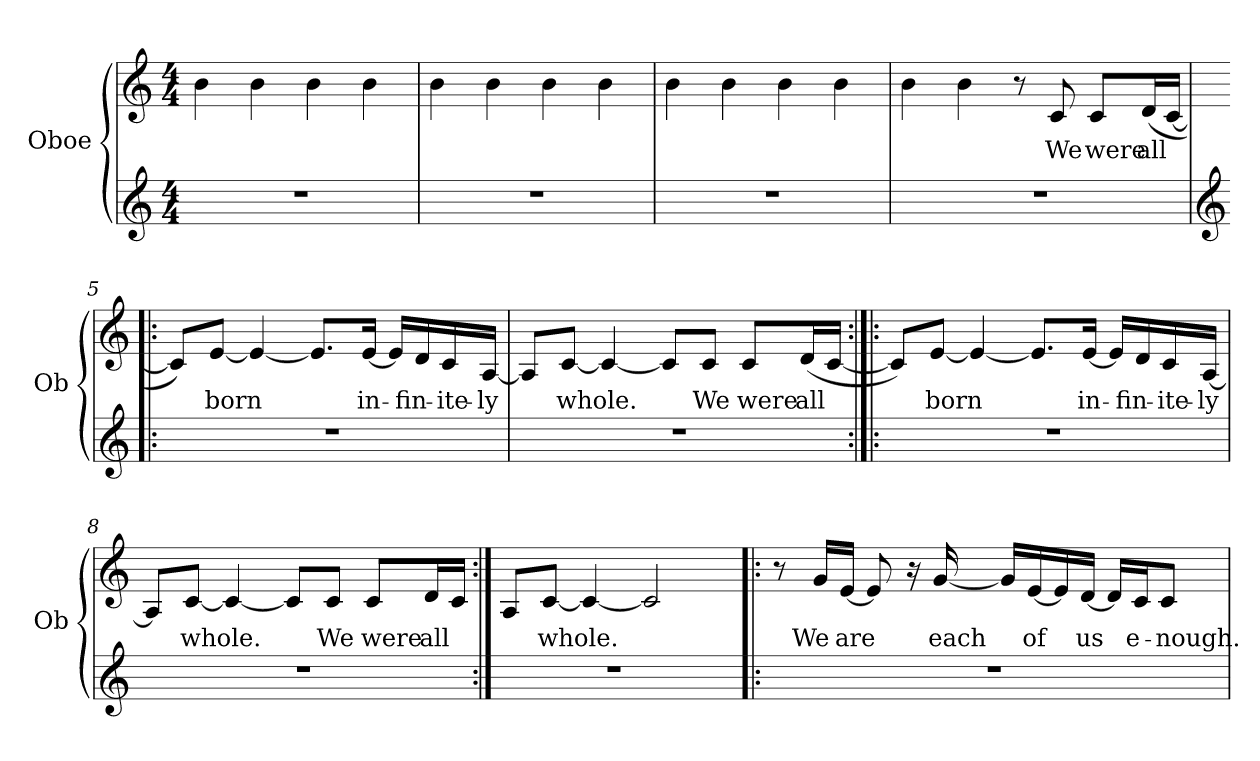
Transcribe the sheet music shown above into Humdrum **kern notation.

**kern	**kern	**text
*part2	*part1	*part1
*staff2	*staff1	*staff1
*I"Oboe	*I"Oboe	*
*I'Ob	*I'Ob	*
*stria5	*	*
*clefG2	*clefG2	*
*k[]	*k[]	*
*M4/4	*M4/4	*
*MM60	*MM60	*
=1	=1	=1
1r	4b	.
.	4b	.
.	4b	.
.	4b	.
=2	=2	=2
1r	4b	.
.	4b	.
.	4b	.
.	4b	.
=3	=3	=3
1r	4b	.
.	4b	.
.	4b	.
.	4b	.
=4	=4	=4
1r	4b	.
.	4b	.
.	8r	.
!	!	!LO:LY:b
.	8c/	We
!	!	!LO:LY:b
.	8c/L	were
!	!	!LO:LY:b
.	(16d/L	all
.	[16c/JJ	.
!!LO:LB:g=z
=5!|:	=5!|:	=5!|:
*clefG2	*	*
1r	8c/L])	.
!	!	!LO:LY:b
.	[8e/J	born
.	4e/_	.
.	8.e/L]	.
!	!	!LO:LY:b
.	[16e/Jk	in-
.	16e/LL]	.
!	!	!LO:LY:b
.	16d/	-fin-
!	!	!LO:LY:b
.	16c/	-ite-
!	!	!LO:LY:b
.	[16A/JJ	-ly
=6	=6	=6
1r	8A/L]	.
!	!	!LO:LY:b
.	[8c/J	whole.
.	4c/_	.
.	8c/L]	.
!	!	!LO:LY:b
.	8c/J	We
!	!	!LO:LY:b
.	8c/L	were
!	!	!LO:LY:b
.	(16d/L	all
.	[16c/JJ	.
!!LO:LB:g=z
=7:|!|:	=7:|!|:	=7:|!|:
1r	8c/L])	.
!	!	!LO:LY:b
.	[8e/J	born
.	4e/_	.
.	8.e/L]	.
!	!	!LO:LY:b
.	[16e/Jk	in-
.	16e/LL]	.
!	!	!LO:LY:b
.	16d/	-fin-
!	!	!LO:LY:b
.	16c/	-ite-
!	!	!LO:LY:b
.	[16A/JJ	-ly
=8	=8	=8
1r	8A/L]	.
!	!	!LO:LY:b
.	[8c/J	whole.
.	4c/_	.
.	8c/L]	.
!	!	!LO:LY:b
.	8c/J	We
!	!	!LO:LY:b
.	8c/L	were
!	!	!LO:LY:b
.	16d/L	all
.	16c/JJ	.
=9:|!	=9:|!	=9:|!
1r	8A/L	.
!	!	!LO:LY:b
.	[8c/J	whole.
.	4c/_	.
.	2c/]	.
!!LO:LB:g=z
=10!|:	=10!|:	=10!|:
1r	8r	.
!	!	!LO:LY:b
.	16g/LL	We
!	!	!LO:LY:b
.	[16e/JJ	are
.	8e/]	.
.	16r	.
!	!	!LO:LY:b
.	[16g/	each
.	16g/LL]	.
!	!	!LO:LY:b
.	[16e/	of
.	16e/]	.
!	!	!LO:LY:b
.	[16d/JJ	us
.	16d/LL]	.
!	!	!LO:LY:b
.	16c/J	e-
!	!	!LO:LY:b
.	8c/J	-nough.
=	=	=
*-	*-	*-
